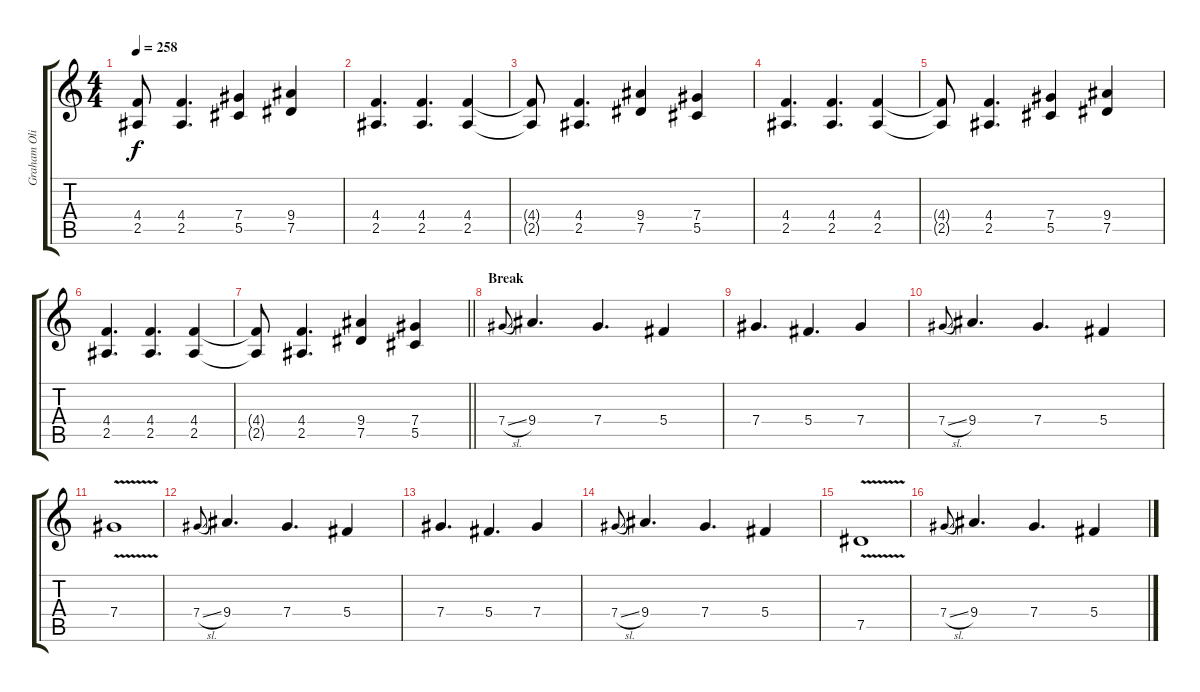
\track ("Graham Oliver" "Graham Oli") {instrument overdrivenguitar}
\staff {score tabs}
\tuning (Eb4 Bb3 Gb3 Db3 Ab2 Eb2) {hide}
\ts (4 4)
\tempo 258
\clef g2
\ks c
(4.4{t} 2.5{t}).8{dy f} (4.4 2.5).4{d} (7.4 5.5).4 (9.4 7.5).4 |
(4.4 2.5).4{d} (4.4 2.5).4{d} (4.4 2.5).4 |
(4.4{t} 2.5{t}).8 (4.4 2.5).4{d} (9.4 7.5).4 (7.4 5.5).4 |
(4.4 2.5).4{d} (4.4 2.5).4{d} (4.4 2.5).4 |
(4.4{t} 2.5{t}).8 (4.4 2.5).4{d} (7.4 5.5).4 (9.4 7.5).4 |
(4.4 2.5).4{d} (4.4 2.5).4{d} (4.4 2.5).4 |
\barLineRight lightlight
(4.4{t} 2.5{t}).8 (4.4 2.5).4{d} (9.4 7.5).4 (7.4 5.5).4 |
\section ("" "Break")
7.4{sl}.8{gr onbeat} 9.4.4{d} 7.4.4{d} 5.4.4 |
7.4.4{d} 5.4.4{d} 7.4.4 |
7.4{sl}.8{gr onbeat} 9.4.4{d} 7.4.4{d} 5.4.4 |
7.4{v}.1 |
7.4{sl}.8{gr onbeat} 9.4.4{d} 7.4.4{d} 5.4.4 |
7.4.4{d} 5.4.4{d} 7.4.4 |
7.4{sl}.8{gr onbeat} 9.4.4{d} 7.4.4{d} 5.4.4 |
7.5{v}.1 |
7.4{sl}.8{gr onbeat} 9.4.4{d} 7.4.4{d} 5.4.4
